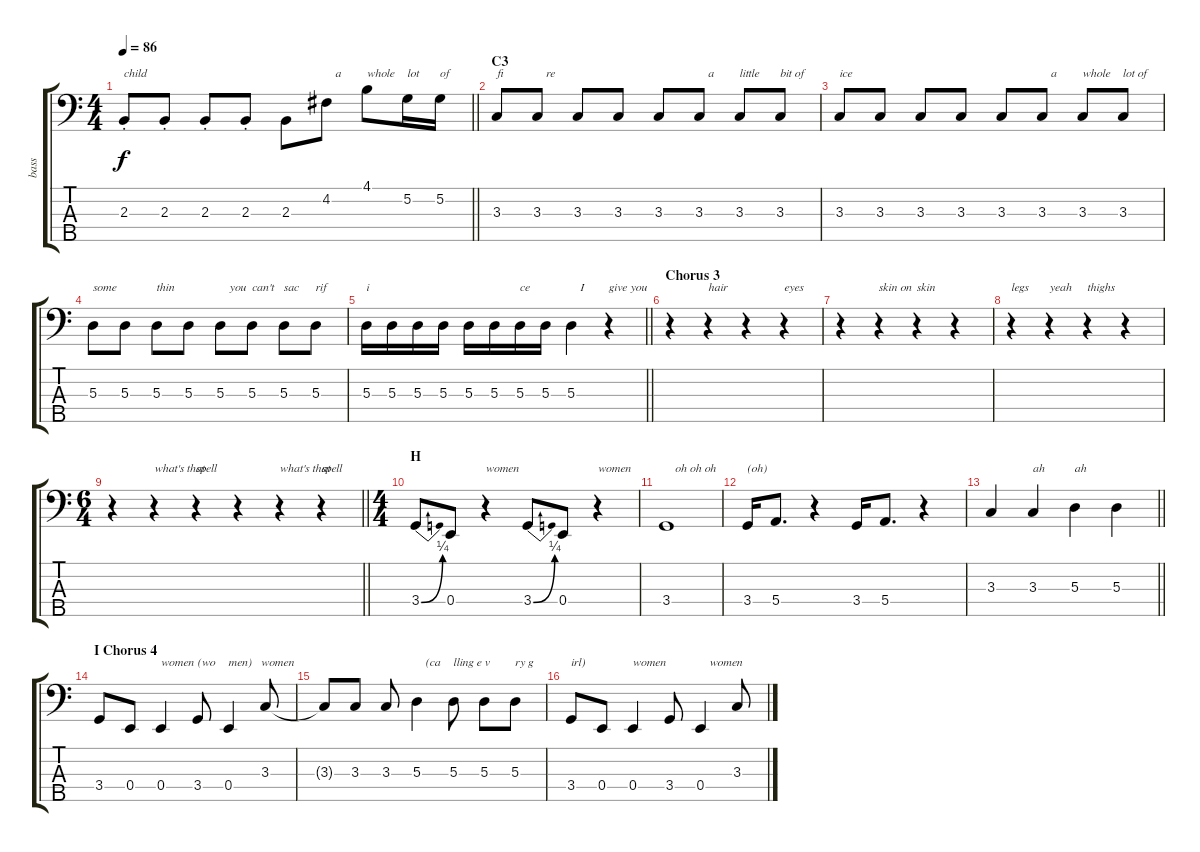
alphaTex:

\track ("bass" "bass") {instrument electricbassfinger}
\staff {score tabs}
\tuning (G2 D2 A1 E1 B0) {hide}
\ts (4 4)
\tempo 86
\clef f4
\barLineRight lightlight
\ks c
2.3{st}.8{txt "child" dy f} 2.3{st}.8 2.3{st}.8 2.3{st}.8 2.3.8 4.2.8{txt "   a"} 4.1.8{txt "whole"} 5.2.16{txt "lot"} 5.2.16{txt "of"} |
\section ("" "C3")
3.3.8{txt "fi"} 3.3.8{txt "   re"} 3.3.8 3.3.8 3.3.8 3.3.8{txt "   a"} 3.3.8{txt "little"} 3.3.8{txt "bit of"} |
3.3.8{txt "ice"} 3.3.8 3.3.8 3.3.8 3.3.8 3.3.8{txt "   a"} 3.3.8{txt "whole"} 3.3.8{txt "lot of"} |
5.3.8{txt "some"} 5.3.8 5.3.8{txt "thin"} 5.3.8 5.3.8{txt "   you"} 5.3.8{txt "can't"} 5.3.8{txt "sac"} 5.3.8{txt "rif"} |
\barLineRight lightlight
5.3.16{txt "i"} 5.3.16 5.3.16 5.3.16 5.3.16 5.3.16 5.3.16{txt "ce"} 5.3.16 5.3.4{txt "   I"} r.4{txt "give you"} |
\section ("" "Chorus 3")
r.4 r.4{txt "hair"} r.4 r.4{txt "eyes"} |
r.4 r.4{txt "skin on"} r.4{txt "skin"} r.4 |
r.4{txt "legs"} r.4{txt "yeah"} r.4{txt "thighs"} r.4 |
\ts (6 4)
\barLineRight lightlight
r.4 r.4{txt "what's that"} r.4{txt "spell"} r.4 r.4{txt "what's that"} r.4{txt "spell"} |
\ts (4 4)
\section ("" "H")
3.4{be (bend 0 0 60 1)}.8 0.4.8 r.4{txt "women"} 3.4{be (bend 0 0 60 1)}.8 0.4.8 r.4{txt "women"} |
3.4.1{txt "   oh oh oh"} |
3.4.16{txt "(oh)"} 5.4.8{d} r.4 3.4.16 5.4.8{d} r.4 |
\barLineRight lightlight
3.3.4 3.3.4{txt "ah"} 5.3.4{txt "ah"} 5.3.4 |
\section ("" "I Chorus 4")
3.4.8 0.4.8 0.4.4{txt "women"} 3.4.8{txt "(wo"} 0.4.4{txt "men)   women"} 3.3.8 |
3.3{t}.8 3.3.8 3.3.8 5.3.4{txt "   (ca"} 5.3.8{txt "lling e"} 5.3.8{txt "v"} 5.3.8{txt "ry g"} |
3.4.8{txt "irl)"} 0.4.8 0.4.4{txt "women"} 3.4.8 0.4.4{txt "   women"} 3.3.8
